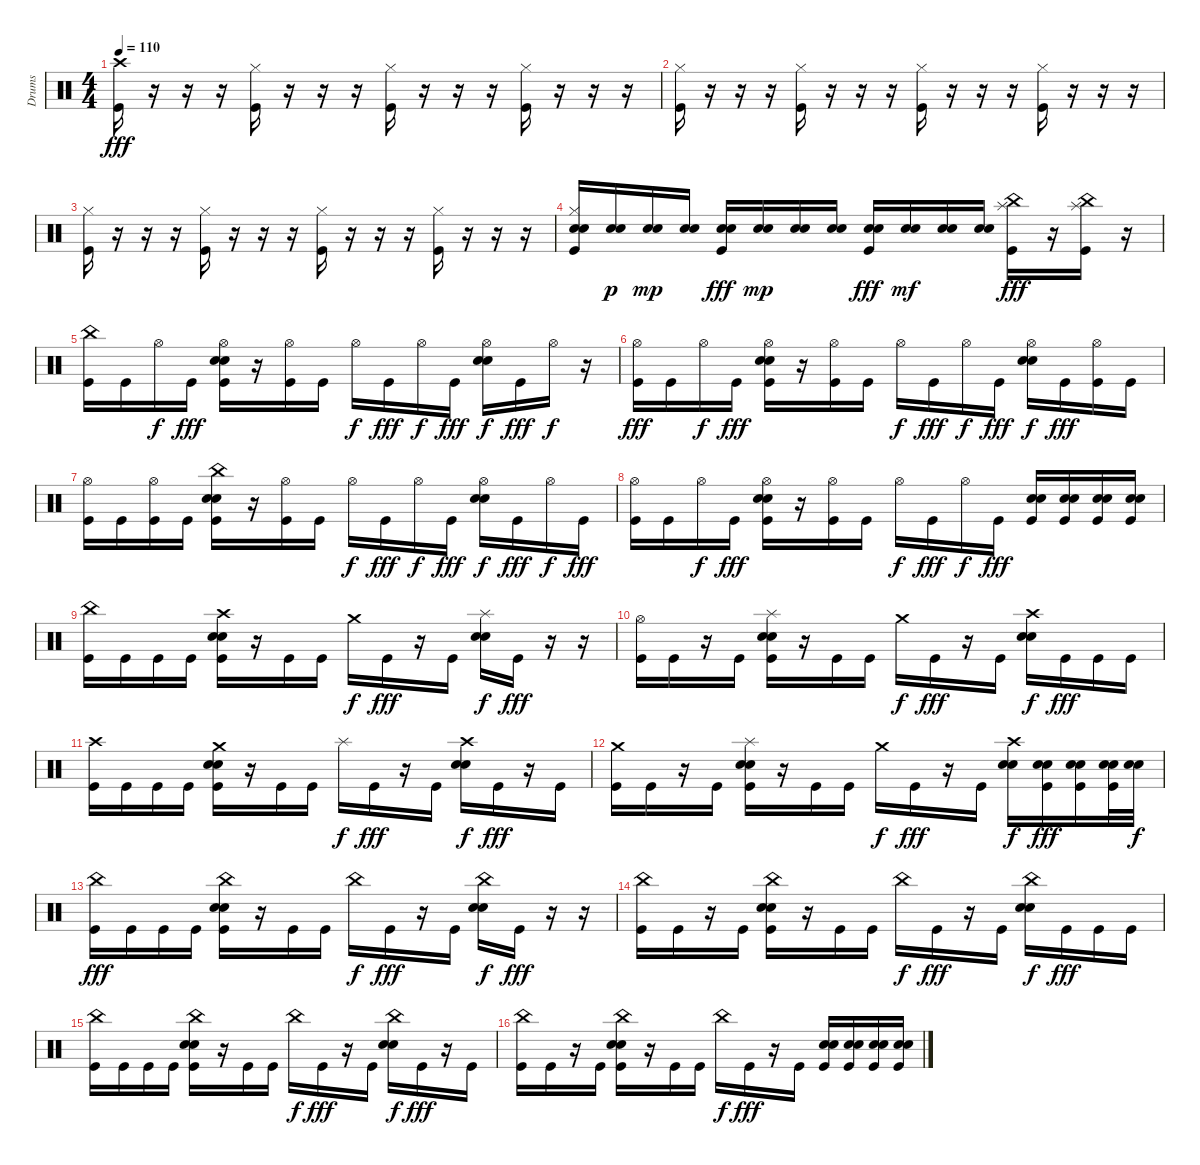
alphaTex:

\track ("Drums" "Drums") {instrument percussion}
\staff {score}
\articulation defaults
\ts (4 4)
\tempo 110
\clef neutral
\ks c
("Crash high (hit)" "Kick (hit)").16{dy fff} r.16 r.16 r.16 ("Hi-Hat (closed)" "Kick (hit)").16 r.16 r.16 r.16 ("Hi-Hat (closed)" "Kick (hit)").16 r.16 r.16 r.16 ("Hi-Hat (closed)" "Kick (hit)").16 r.16 r.16 r.16 |
("Hi-Hat (closed)" "Kick (hit)").16 r.16 r.16 r.16 ("Hi-Hat (closed)" "Kick (hit)").16 r.16 r.16 r.16 ("Hi-Hat (closed)" "Kick (hit)").16 r.16 r.16 r.16 ("Hi-Hat (closed)" "Kick (hit)").16 r.16 r.16 r.16 |
("Hi-Hat (closed)" "Kick (hit)").16 r.16 r.16 r.16 ("Hi-Hat (closed)" "Kick (hit)").16 r.16 r.16 r.16 ("Hi-Hat (closed)" "Kick (hit)").16 r.16 r.16 r.16 ("Hi-Hat (closed)" "Kick (hit)").16 r.16 r.16 r.16 |
("Hi-Hat (closed)" "Snare (hit) 2" "Electric Snare (hit)" "Kick (hit)").16 ("Snare (hit) 2" "Electric Snare (hit)").16{dy p} ("Snare (hit) 2" "Electric Snare (hit)").16{dy mp} ("Snare (hit) 2" "Electric Snare (hit)").16 ("Snare (hit) 2" "Electric Snare (hit)" "Kick (hit)").16{dy fff} ("Snare (hit) 2" "Electric Snare (hit)").16{dy mp} ("Snare (hit) 2" "Electric Snare (hit)").16 ("Snare (hit) 2" "Electric Snare (hit)").16 ("Snare (hit) 2" "Electric Snare (hit)" "Kick (hit)").16{dy fff} ("Snare (hit) 2" "Electric Snare (hit)").16{dy mf} ("Snare (hit) 2" "Electric Snare (hit)").16 ("Snare (hit) 2" "Electric Snare (hit)").16 ("China (hit)" "Splash (hit)" "Kick (hit)").16{dy fff} r.16 ("China (hit)" "Splash (hit)" "Kick (hit)").16 r.16 |
("China (hit)" "Kick (hit)").16 "Kick (hit)".16 "Hi-Hat (open)".16{dy f} "Kick (hit)".16{dy fff} ("Hi-Hat (open)" "Electric Snare (hit)" "Snare (hit) 2" "Kick (hit)").16 r.16 ("Hi-Hat (open)" "Kick (hit)").16 "Kick (hit)".16 "Hi-Hat (open)".16{dy f} "Kick (hit)".16{dy fff} "Hi-Hat (open)".16{dy f} "Kick (hit)".16{dy fff} ("Hi-Hat (open)" "Snare (hit) 2" "Electric Snare (hit)").16{dy f} "Kick (hit)".16{dy fff} "Hi-Hat (open)".16{dy f} r.16 |
("Hi-Hat (open)" "Kick (hit)").16{dy fff} "Kick (hit)".16 "Hi-Hat (open)".16{dy f} "Kick (hit)".16{dy fff} ("Hi-Hat (open)" "Electric Snare (hit)" "Snare (hit) 2" "Kick (hit)").16 r.16 ("Hi-Hat (open)" "Kick (hit)").16 "Kick (hit)".16 "Hi-Hat (open)".16{dy f} "Kick (hit)".16{dy fff} "Hi-Hat (open)".16{dy f} "Kick (hit)".16{dy fff} ("Hi-Hat (open)" "Snare (hit) 2" "Electric Snare (hit)").16{dy f} "Kick (hit)".16{dy fff} ("Hi-Hat (open)" "Kick (hit)").16 "Kick (hit)".16 |
("Hi-Hat (open)" "Kick (hit)").16 "Kick (hit)".16 ("Hi-Hat (open)" "Kick (hit)").16 "Kick (hit)".16 ("China (hit)" "Electric Snare (hit)" "Snare (hit) 2" "Kick (hit)").16 r.16 ("Hi-Hat (open)" "Kick (hit)").16 "Kick (hit)".16 "Hi-Hat (open)".16{dy f} "Kick (hit)".16{dy fff} "Hi-Hat (open)".16{dy f} "Kick (hit)".16{dy fff} ("Hi-Hat (open)" "Snare (hit) 2" "Electric Snare (hit)").16{dy f} "Kick (hit)".16{dy fff} "Hi-Hat (open)".16{dy f} "Kick (hit)".16{dy fff} |
("Hi-Hat (open)" "Kick (hit)").16 "Kick (hit)".16 "Hi-Hat (open)".16{dy f} "Kick (hit)".16{dy fff} ("Hi-Hat (open)" "Electric Snare (hit)" "Snare (hit) 2" "Kick (hit)").16 r.16 ("Hi-Hat (open)" "Kick (hit)").16 "Kick (hit)".16 "Hi-Hat (open)".16{dy f} "Kick (hit)".16{dy fff} "Hi-Hat (open)".16{dy f} "Kick (hit)".16{dy fff} ("Snare (hit) 2" "Electric Snare (hit)" "Kick (hit)").16 ("Snare (hit) 2" "Electric Snare (hit)" "Kick (hit)").16 ("Snare (hit) 2" "Electric Snare (hit)" "Kick (hit)").16 ("Snare (hit) 2" "Electric Snare (hit)" "Kick (hit)").16 |
("China (hit)" "Kick (hit)").16 "Kick (hit)".16 "Kick (hit)".16 "Kick (hit)".16 ("Crash high (hit)" "Electric Snare (hit)" "Snare (hit) 2" "Kick (hit)").16 r.16 "Kick (hit)".16 "Kick (hit)".16 "Crash medium (hit)".16{dy f} "Kick (hit)".16{dy fff} r.16 "Kick (hit)".16 ("Splash (hit)" "Snare (hit) 2" "Electric Snare (hit)").16{dy f} "Kick (hit)".16{dy fff} r.16 r.16 |
("Hi-Hat (open)" "Kick (hit)").16 "Kick (hit)".16 r.16 "Kick (hit)".16 ("Splash (hit)" "Electric Snare (hit)" "Snare (hit) 2" "Kick (hit)").16 r.16 "Kick (hit)".16 "Kick (hit)".16 "Crash medium (hit)".16{dy f} "Kick (hit)".16{dy fff} r.16 "Kick (hit)".16 ("Crash high (hit)" "Snare (hit) 2" "Electric Snare (hit)").16{dy f} "Kick (hit)".16{dy fff} "Kick (hit)".16 "Kick (hit)".16 |
("Crash high (hit)" "Kick (hit)").16 "Kick (hit)".16 "Kick (hit)".16 "Kick (hit)".16 ("Crash medium (hit)" "Electric Snare (hit)" "Snare (hit) 2" "Kick (hit)").16 r.16 "Kick (hit)".16 "Kick (hit)".16 "Splash (hit)".16{dy f} "Kick (hit)".16{dy fff} r.16 "Kick (hit)".16 ("Crash high (hit)" "Snare (hit) 2" "Electric Snare (hit)").16{dy f} "Kick (hit)".16{dy fff} r.16 "Kick (hit)".16 |
("Crash medium (hit)" "Kick (hit)").16 "Kick (hit)".16 r.16 "Kick (hit)".16 ("Splash (hit)" "Electric Snare (hit)" "Snare (hit) 2" "Kick (hit)").16 r.16 "Kick (hit)".16 "Kick (hit)".16 "Crash medium (hit)".16{dy f} "Kick (hit)".16{dy fff} r.16 "Kick (hit)".16 ("Crash high (hit)" "Snare (hit) 2" "Electric Snare (hit)").16{dy f} ("Snare (hit) 2" "Electric Snare (hit)" "Kick (hit)").16{dy fff} ("Snare (hit) 2" "Electric Snare (hit)" "Kick (hit)").16 ("Snare (hit) 2" "Electric Snare (hit)" "Kick (hit)").32 ("Snare (hit) 2" "Electric Snare (hit)").32{dy f} |
("China (hit)" "Kick (hit)").16{dy fff} "Kick (hit)".16 "Kick (hit)".16 "Kick (hit)".16 ("China (hit)" "Electric Snare (hit)" "Snare (hit) 2" "Kick (hit)").16 r.16 "Kick (hit)".16 "Kick (hit)".16 "China (hit)".16{dy f} "Kick (hit)".16{dy fff} r.16 "Kick (hit)".16 ("China (hit)" "Snare (hit) 2" "Electric Snare (hit)").16{dy f} "Kick (hit)".16{dy fff} r.16 r.16 |
("China (hit)" "Kick (hit)").16 "Kick (hit)".16 r.16 "Kick (hit)".16 ("China (hit)" "Electric Snare (hit)" "Snare (hit) 2" "Kick (hit)").16 r.16 "Kick (hit)".16 "Kick (hit)".16 "China (hit)".16{dy f} "Kick (hit)".16{dy fff} r.16 "Kick (hit)".16 ("China (hit)" "Snare (hit) 2" "Electric Snare (hit)").16{dy f} "Kick (hit)".16{dy fff} "Kick (hit)".16 "Kick (hit)".16 |
("China (hit)" "Kick (hit)").16 "Kick (hit)".16 "Kick (hit)".16 "Kick (hit)".16 ("China (hit)" "Electric Snare (hit)" "Snare (hit) 2" "Kick (hit)").16 r.16 "Kick (hit)".16 "Kick (hit)".16 "China (hit)".16{dy f} "Kick (hit)".16{dy fff} r.16 "Kick (hit)".16 ("China (hit)" "Snare (hit) 2" "Electric Snare (hit)").16{dy f} "Kick (hit)".16{dy fff} r.16 "Kick (hit)".16 |
("China (hit)" "Kick (hit)").16 "Kick (hit)".16 r.16 "Kick (hit)".16 ("China (hit)" "Electric Snare (hit)" "Snare (hit) 2" "Kick (hit)").16 r.16 "Kick (hit)".16 "Kick (hit)".16 "China (hit)".16{dy f} "Kick (hit)".16{dy fff} r.16 "Kick (hit)".16 ("Snare (hit) 2" "Electric Snare (hit)" "Kick (hit)").16 ("Snare (hit) 2" "Electric Snare (hit)" "Kick (hit)").16 ("Snare (hit) 2" "Electric Snare (hit)" "Kick (hit)").16 ("Snare (hit) 2" "Electric Snare (hit)" "Kick (hit)").16
